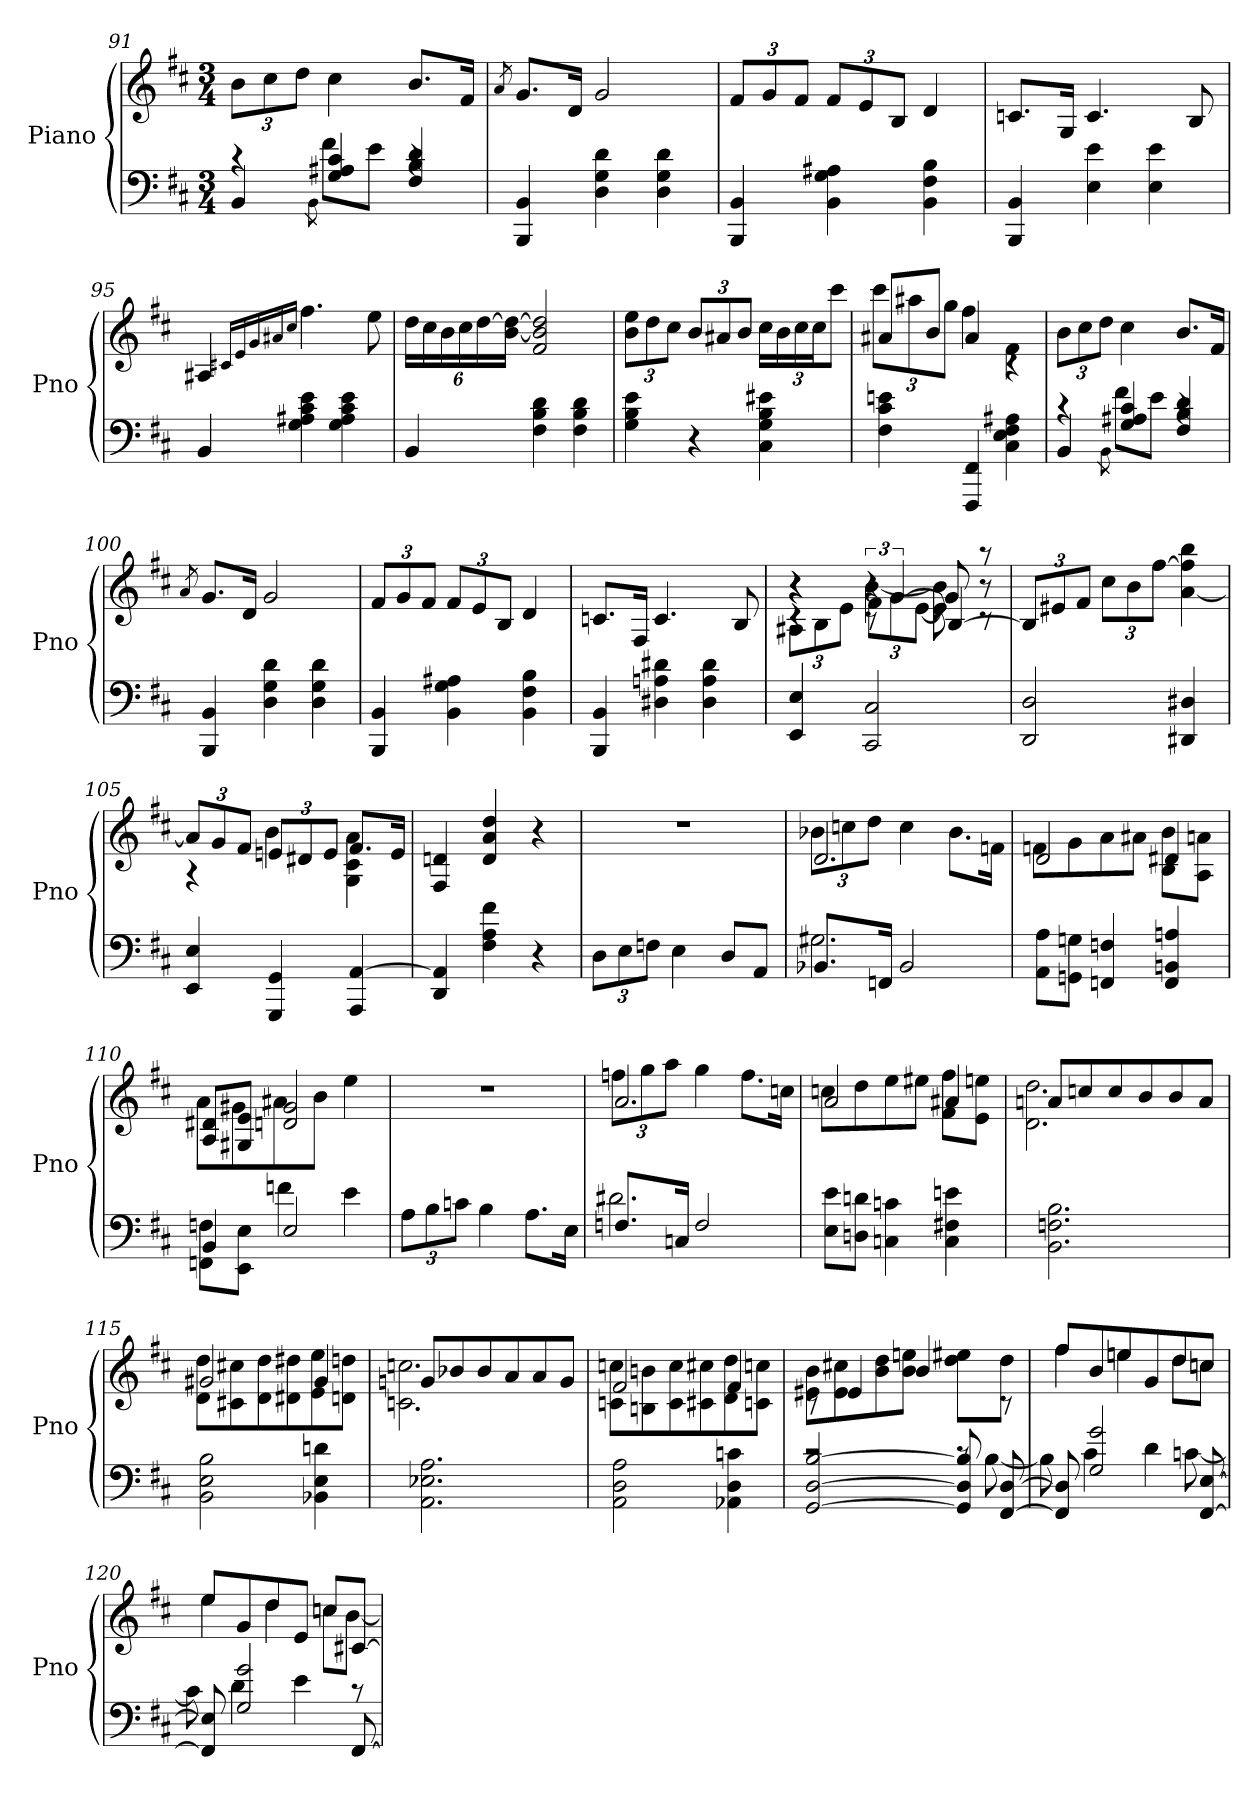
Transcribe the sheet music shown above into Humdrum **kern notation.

**kern	**kern
*part1	*part1
*staff2	*staff1
*I"Piano	*
*I'Pno	*
*clefF4	*clefG2
*k[f#c#]	*k[f#c#]
*M3/4	*M3/4
=91	=91
*^	*
4BB	4rc	12bL
.	.	12cc#
.	.	12ddJ
8qBB\	.	.
4G 4A#X 4c#	8f#L	4cc#
.	8eJ	.
4F# 4B 4d	4rc	8.bL
.	.	16f#Jk
*v	*v	*
=92	=92
.	8qa/
4BBB 4BB	8.gL
.	16dJk
4D 4G 4d	2g
4D 4G 4d	.
=93	=93
4BBB 4BB	12f#L
.	12g
.	12f#J
4BB 4G 4A#X	12f#L
.	12e
.	12BJ
4BB 4F# 4B	4d
=94	=94
4BBB 4BB	8.cnL
.	16GJk
4E 4e	4.c
4E 4e	.
.	8B
=95	=95
4BB	4A#X
.	16qc#X/LL
.	16qe/
.	16qg/
.	16qa#X/
.	16qcc#/JJ
4G 4A#X 4c# 4e	4.ff#
4G 4A# 4c# 4e	.
.	8ee
=96	=96
4BB	24ddLL
.	24cc#
.	24b
.	24cc#
.	[24dd
.	[24b 24dd_JJ
4F# 4B 4d	2f# 2b] 2dd]
4F# 4B 4d	.
=97	=97
4G 4B 4e	12b 12eeL
.	12dd
.	12cc#J
4r	12bL
.	12a#X
.	12bJ
4C# 4G 4B 4e#X	24cc#LL
.	24b
.	24cc#
.	24cc#J
.	12ccc#J
=98	=98
*	*^
4F# 4c# 4en	8a#XL	12ccc#L
.	.	12aa#X
.	8bJ	.
.	.	12ggJ
4FFF# 4FF#	4a#	4ff#
4C# 4E 4F# 4A#X	4rc	4f#
*	*v	*v
=99	=99
*^	*
4BB	4rc	12bL
.	.	12cc#
.	.	12ddJ
8qBB\	.	.
4G 4A#X 4c#	8f#L	4cc#
.	8eJ	.
4F# 4B 4d	4rc	8.bL
.	.	16f#Jk
*v	*v	*
=100	=100
.	8qa/
4BBB 4BB	8.gL
.	16dJk
4D 4G 4d	2g
4D 4G 4d	.
=101	=101
4BBB 4BB	12f#L
.	12g
.	12f#J
4BB 4G 4A#X	12f#L
.	12e
.	12BJ
4BB 4F# 4B	4d
=102	=102
4BBB 4BB	8.cnL
.	16F#Jk
4D#X 4An 4d#X	4.c
4D# 4A 4d#	.
.	8B
=103	=103
*	*^
*	*	*^
*	*	*	*^
4EE 4E	4r	4r	4rc	12A#XL
.	.	.	.	12B
.	.	.	.	12eJ
2CC# 2C#	4r	[4b\	12rc	12f#L
.	.	.	[6g	12g
.	.	.	.	[12eJ
.	[4B/	8b\]	8g]	8e]
.	.	8r	8rc	8raa
*	*v	*v	*v	*v
=104	=104
2DD 2D	12BL]
.	12e#X
.	12f#J
.	12cc#L
.	12b
.	[12ff#J
4DD#X 4D#X	[4a 4ff#] 4bb
=105	=105
*	*^
4EE 4E	12aL]	4r
.	12g	.
.	12f#J	.
4GGG 4GG	12enL	4b
.	12d#X	.
.	12eJ	.
4AAA [4AA	8.f#L	4G 4c# 4a
.	16eJk	.
*	*v	*v
=106	=106
4DD 4AA]	4F# 4dn
4F# 4A 4f#	4d 4a 4dd
4r	4r
=107	=107
12DL	2.r
12E	.
12FnJ	.
4E	.
8DL	.
8AAJ	.
=108	=108
*^	*^
8.BB-XL	2.G#X	2.d	12b-XL
.	.	.	12ccn
.	.	.	12ddJ
16FFnJk	.	.	.
2BB-	.	.	4cc
.	.	.	8.b-L
.	.	.	16fnJk
*v	*v	*	*
=109	=109	=109
8AA 8AL	2d	8fnL
8GGn 8GnJ	.	8g
4FFn 4Fn	.	8a
.	.	8a#XJ
4FF 4BBn 4An	4d#X	8B 8bL
.	.	8A 8anJ
=110	=110	=110
*^	*	*
4BB	8FFn 8FnL	8A 8d#XL	8aL
.	8EE 8EJ	8G#X 8eJ	8g#X
2E	4fn	2dn 2g#	8a#X
.	.	.	8bJ
.	4e	.	4ee
*v	*v	*	*
*	*v	*v
=111	=111
12AL	2.r
12B	.
12cnJ	.
4B	.
8.AL	.
16EJk	.
=112	=112
*^	*^
8.FnL	2.d#X	2.a	12ffnL
.	.	.	12gg
.	.	.	12aaJ
16CnJk	.	.	.
2F	.	.	4gg
.	.	.	8.ffL
.	.	.	16ccnJk
*v	*v	*	*
=113	=113	=113
8E 8eL	2a	8ccnL
8Dn 8dnJ	.	8dd
4Cn 4cn	.	8ee
.	.	8ee#XJ
4C 4F#X 4en	4a#X	8f# 8ff#L
.	.	8e 8eenJ
=114	=114	=114
2.BB 2.Fn 2.B	8anL	2.d 2.dd
.	8ccn	.
.	8cc	.
.	8b	.
.	8b	.
.	8aJ	.
=115	=115	=115
2BB 2E 2B	2g#X	8d 8ddL
.	.	8c#X 8cc#X
.	.	8d 8dd
.	.	8d#X 8dd#X
4BB-X 4E 4dn	4g#	8e 8ee
.	.	8dn 8ddnJ
=116	=116	=116
2.AA 2.E-X 2.A	8gnL	2.cn 2.ccn
.	8b-X	.
.	8b-	.
.	8a	.
.	8a	.
.	8gJ	.
=117	=117	=117
2AA 2D 2A	2f#	8cn 8ccnL
.	.	8Bn 8bn
.	.	8c 8cc
.	.	8c#X 8cc#X
4AA-X 4D 4cn	4f#	8d 8dd
.	.	8cn 8ccnJ
=118	=118	=118
*^	*	*
[2GG [2D [2B	2rc	8rc	8e#X 8bL
.	.	4e#	8e# 8cc#X
.	.	.	8b 8dd
.	.	4b	8b 8eenJ
8GG] 8D] 8B]	8rc	.	8dd 8ee#XL
[8FF# [8D	[8B	8rc	8ddJ
=119	=119	=119	=119
8FF#] 8D]	8B]	8ff#L	4ff#
2G 2g	4c#	8b	.
.	.	8een	4een
.	4d	8g	.
.	.	8dd	8ddL
[8FF# [8E	[8cn	8ccnJ	8ccnJ
=120	=120	=120	=120
8FF#] 8E]	8c]	8eeL	4ee
2G 2g	4d	8g	.
.	.	8dd	4dd
.	4e	8eJ	.
.	.	8ccnL	8ccnL
[8FF#	8rc	[8c#XJ	[8bJ
*v	*v	*	*
*	*v	*v
=	=
*-	*-
